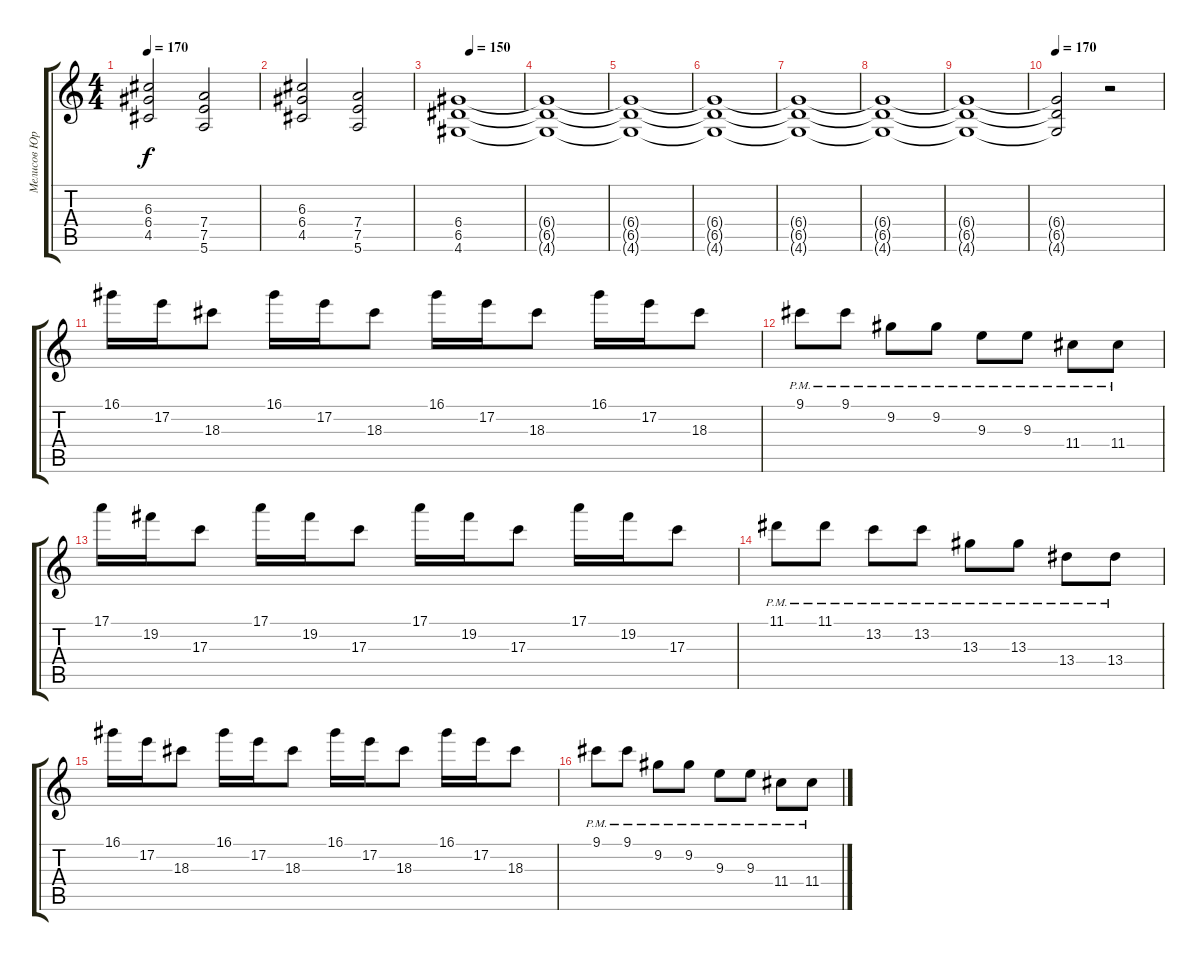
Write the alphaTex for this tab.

\track ("Мелисов Юрий" "Мелисов Юр") {instrument distortionguitar}
\staff {score tabs}
\tuning (E4 B3 G3 D3 A2 E2) {hide}
\ts (4 4)
\tempo 170
\clef g2
\ks c
(6.3 6.4 4.5).2{dy f} (7.4 7.5 5.6).2 |
(6.3 6.4 4.5).2 (7.4 7.5 5.6).2 |
\tempo (150 0.1875)
(6.4 6.5 4.6).1 |
(6.4{t} 6.5{t} 4.6{t}).1 |
(6.4{t} 6.5{t} 4.6{t}).1 |
(6.4{t} 6.5{t} 4.6{t}).1 |
(6.4{t} 6.5{t} 4.6{t}).1 |
(6.4{t} 6.5{t} 4.6{t}).1 |
(6.4{t} 6.5{t} 4.6{t}).1 |
\tempo 170
(6.4{t} 6.5{t} 4.6{t}).2 r.2 |
16.1.16 17.2.16 18.3.8 16.1.16 17.2.16 18.3.8 16.1.16 17.2.16 18.3.8 16.1.16 17.2.16 18.3.8 |
9.1{pm}.8 9.1{pm}.8 9.2{pm}.8 9.2{pm}.8 9.3{pm}.8 9.3{pm}.8 11.4{pm}.8 11.4{pm}.8 |
17.1.16 19.2.16 17.3.8 17.1.16 19.2.16 17.3.8 17.1.16 19.2.16 17.3.8 17.1.16 19.2.16 17.3.8 |
11.1{pm}.8 11.1{pm}.8 13.2{pm}.8 13.2{pm}.8 13.3{pm}.8 13.3{pm}.8 13.4{pm}.8 13.4{pm}.8 |
16.1.16 17.2.16 18.3.8 16.1.16 17.2.16 18.3.8 16.1.16 17.2.16 18.3.8 16.1.16 17.2.16 18.3.8 |
9.1{pm}.8 9.1{pm}.8 9.2{pm}.8 9.2{pm}.8 9.3{pm}.8 9.3{pm}.8 11.4{pm}.8 11.4{pm}.8
